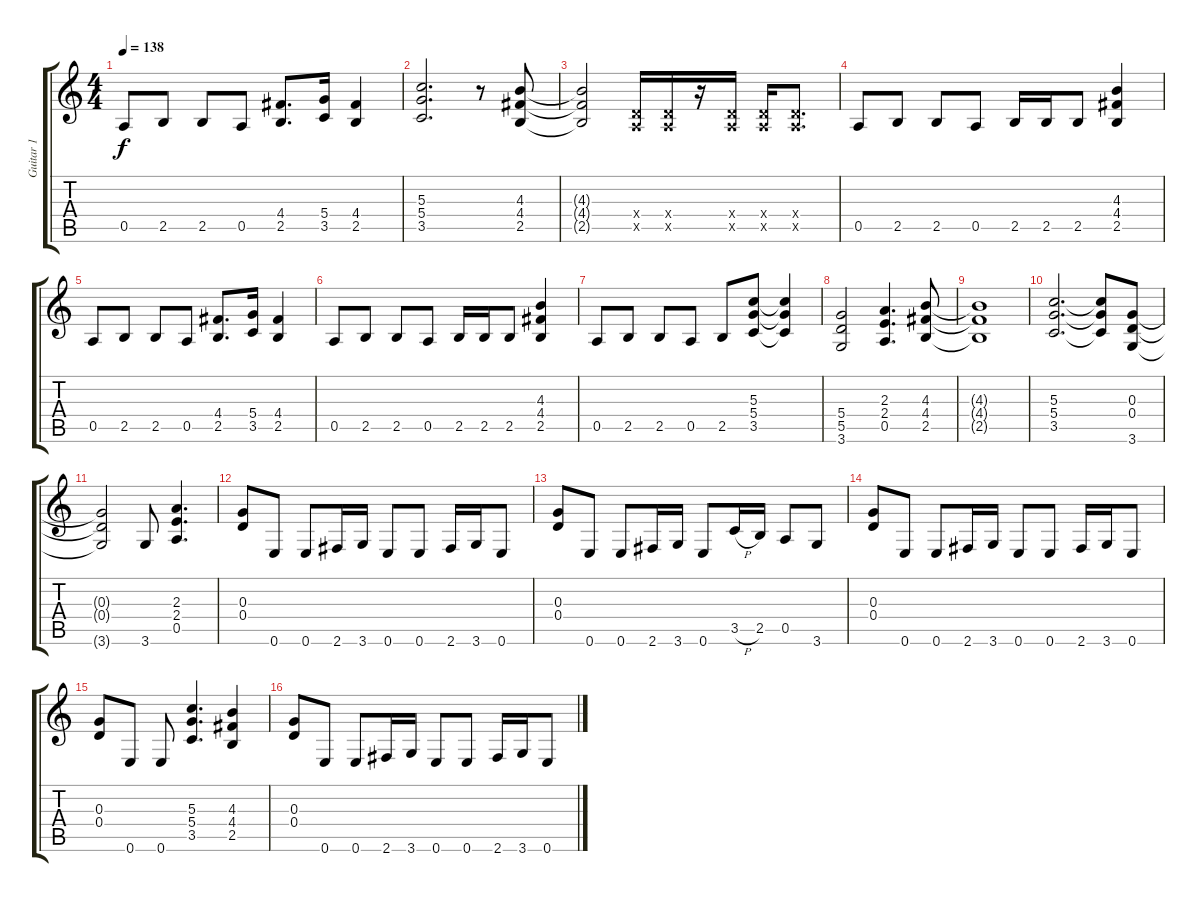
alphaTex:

\track ("Guitar 1" "Guitar 1") {instrument overdrivenguitar}
\staff {score tabs}
\tuning (E4 B3 G3 D3 A2 E2) {hide}
\ts (4 4)
\tempo 138
\clef g2
\ks c
0.5.8{dy f} 2.5.8 2.5.8 0.5.8 (4.4 2.5).8{d} (5.4 3.5).16 (4.4 2.5).4 |
(5.3 5.4 3.5).2{d} r.8 (4.3 4.4 2.5).8 |
(4.3{t} 4.4{t} 2.5{t}).2 (0.4{x} 0.5{x}).16 (0.4{x} 0.5{x}).16 r.16 (0.4{x} 0.5{x}).16 (0.4{x} 0.5{x}).16 (0.4{x} 0.5{x}).8{d} |
0.5.8 2.5.8 2.5.8 0.5.8 2.5.16 2.5.16 2.5.8 (4.3 4.4 2.5).4 |
0.5.8 2.5.8 2.5.8 0.5.8 (4.4 2.5).8{d} (5.4 3.5).16 (4.4 2.5).4 |
0.5.8 2.5.8 2.5.8 0.5.8 2.5.16 2.5.16 2.5.8 (4.3 4.4 2.5).4 |
0.5.8 2.5.8 2.5.8 0.5.8 2.5.8 (5.3 5.4 3.5).8 (5.3{t} 5.4{t} 3.5{t}).4 |
(5.4 5.5 3.6).2 (2.3 2.4 0.5).4{d} (4.3 4.4 2.5).8 |
(4.3{t} 4.4{t} 2.5{t}).1 |
(5.3 5.4 3.5).2{d} (5.3{t} 5.4{t} 3.5{t}).8 (0.3 0.4 3.6).8 |
(0.3{t} 0.4{t} 3.6{t}).2 3.6.8 (2.3 2.4 0.5).4{d} |
(0.3 0.4).8 0.6.8 0.6.8 2.6.16 3.6.16 0.6.8 0.6.8 2.6.16 3.6.16 0.6.8 |
(0.3 0.4).8 0.6.8 0.6.8 2.6.16 3.6.16 0.6.8 3.5{h}.16 2.5.16 0.5.8 3.6.8 |
(0.3 0.4).8 0.6.8 0.6.8 2.6.16 3.6.16 0.6.8 0.6.8 2.6.16 3.6.16 0.6.8 |
(0.3 0.4).8 0.6.8 0.6.8 (5.3 5.4 3.5).4{d} (4.3 4.4 2.5).4 |
(0.3 0.4).8 0.6.8 0.6.8 2.6.16 3.6.16 0.6.8 0.6.8 2.6.16 3.6.16 0.6.8
